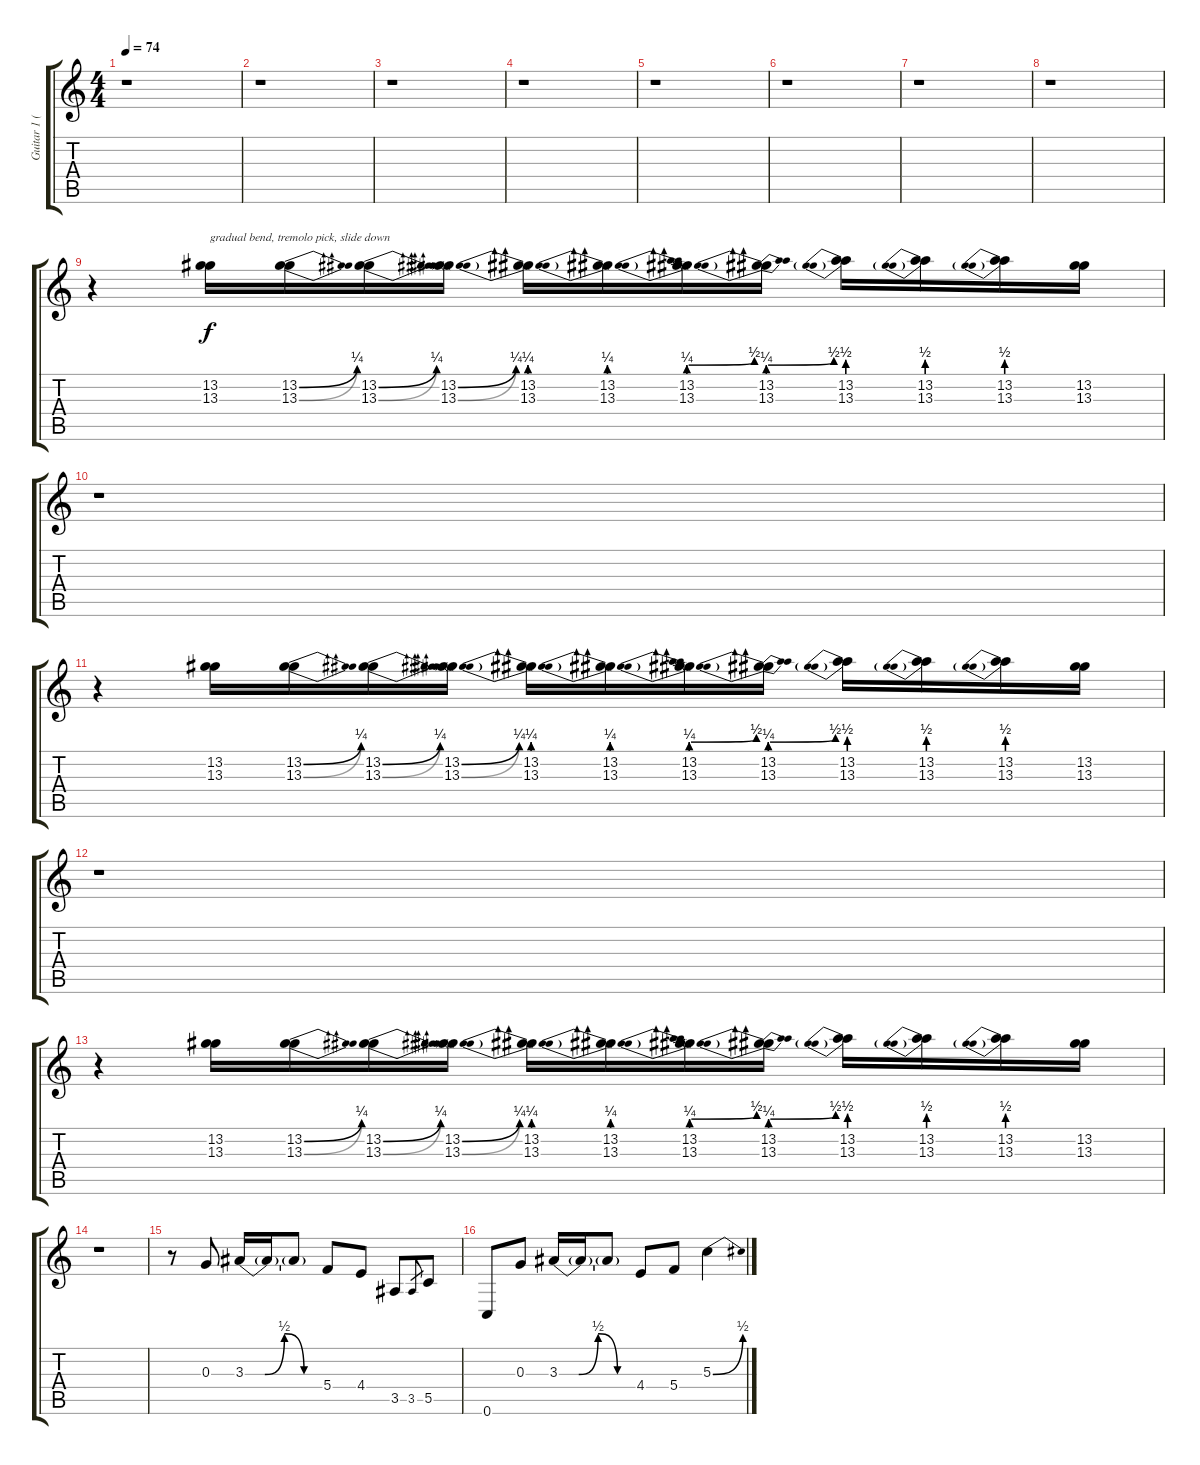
\track ("Guitar 1 (wah-wah)" "Guitar 1 (") {instrument overdrivenguitar}
\staff {score tabs}
\tuning (E4 G3 G3 C3 G2 C2) {hide}
\ts (4 4)
\tempo 74
\clef g2
\ks c
r.1{dy f} |
r.1 |
r.1 |
r.1 |
r.1 |
r.1 |
r.1 |
r.1 |
r.4 (13.2 13.3).16{txt "gradual bend, tremolo pick, slide down"} (13.2{be (bend 0 0 60 1)} 13.3{be (bend 0 0 60 1)}).16 (13.2{be (bend 0 0 60 1)} 13.3{be (bend 0 0 60 1)}).16 (13.2{be (bend 0 0 60 1)} 13.3{be (bend 0 0 60 1)}).16 (13.2{be (prebend 0 1 60 1)} 13.3{be (prebend 0 1 60 1)}).16 (13.2{be (prebend 0 1 60 1)} 13.3{be (prebend 0 1 60 1)}).16 (13.2{be (prebendbend 0 1 60 2)} 13.3{be (prebendbend 0 1 60 2)}).16 (13.2{be (prebendbend 0 1 60 2)} 13.3{be (prebendbend 0 1 60 2)}).16 (13.2{be (prebend 0 2 60 2)} 13.3{be (prebend 0 2 60 2)}).16 (13.2{be (prebend 0 2 60 2)} 13.3{be (prebend 0 2 60 2)}).16 (13.2{be (prebend 0 2 60 2)} 13.3{be (prebend 0 2 60 2)}).16 (13.2 13.3).16 |
r.1 |
r.4 (13.2 13.3).16 (13.2{be (bend 0 0 60 1)} 13.3{be (bend 0 0 60 1)}).16 (13.2{be (bend 0 0 60 1)} 13.3{be (bend 0 0 60 1)}).16 (13.2{be (bend 0 0 60 1)} 13.3{be (bend 0 0 60 1)}).16 (13.2{be (prebend 0 1 60 1)} 13.3{be (prebend 0 1 60 1)}).16 (13.2{be (prebend 0 1 60 1)} 13.3{be (prebend 0 1 60 1)}).16 (13.2{be (prebendbend 0 1 60 2)} 13.3{be (prebendbend 0 1 60 2)}).16 (13.2{be (prebendbend 0 1 60 2)} 13.3{be (prebendbend 0 1 60 2)}).16 (13.2{be (prebend 0 2 60 2)} 13.3{be (prebend 0 2 60 2)}).16 (13.2{be (prebend 0 2 60 2)} 13.3{be (prebend 0 2 60 2)}).16 (13.2{be (prebend 0 2 60 2)} 13.3{be (prebend 0 2 60 2)}).16 (13.2 13.3).16 |
r.1 |
r.4 (13.2 13.3).16 (13.2{be (bend 0 0 60 1)} 13.3{be (bend 0 0 60 1)}).16 (13.2{be (bend 0 0 60 1)} 13.3{be (bend 0 0 60 1)}).16 (13.2{be (bend 0 0 60 1)} 13.3{be (bend 0 0 60 1)}).16 (13.2{be (prebend 0 1 60 1)} 13.3{be (prebend 0 1 60 1)}).16 (13.2{be (prebend 0 1 60 1)} 13.3{be (prebend 0 1 60 1)}).16 (13.2{be (prebendbend 0 1 60 2)} 13.3{be (prebendbend 0 1 60 2)}).16 (13.2{be (prebendbend 0 1 60 2)} 13.3{be (prebendbend 0 1 60 2)}).16 (13.2{be (prebend 0 2 60 2)} 13.3{be (prebend 0 2 60 2)}).16 (13.2{be (prebend 0 2 60 2)} 13.3{be (prebend 0 2 60 2)}).16 (13.2{be (prebend 0 2 60 2)} 13.3{be (prebend 0 2 60 2)}).16 (13.2 13.3).16 |
r.1 |
r.8 0.3.8 3.3{be (custom 0 0 15 0 30 2 45 0 60 0)}.16 3.3{t}.16 3.3{t}.8 5.4.8 4.4.8 3.5.8 3.5.8{gr} 5.5.8 |
0.6.8 0.3.8 3.3{be (custom 0 0 15 0 30 2 45 0 60 0)}.16 3.3{t}.16 3.3{t}.8 4.4.8 5.4.8 5.3{be (bend 0 0 60 2)}.4
